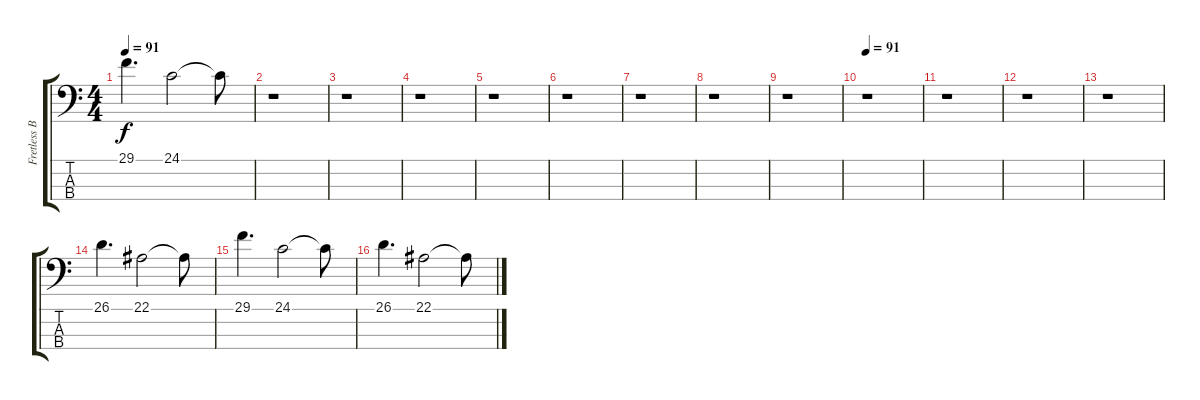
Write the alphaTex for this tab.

\track ("Fretless Bass" "Fretless B") {instrument fretlessbass}
\staff {score tabs}
\tuning (C-1 G2 D2 A1) {hide}
\ts (4 4)
\tempo 91
\clef f4
\ks c
29.1.4{d dy f} 24.1.2 24.1{t}.8 |
r.1 |
r.1 |
r.1 |
r.1 |
r.1 |
r.1 |
r.1 |
r.1 |
\tempo 91
r.1 |
r.1 |
r.1 |
r.1 |
26.1.4{d} 22.1.2 22.1{t}.8 |
29.1.4{d} 24.1.2 24.1{t}.8 |
26.1.4{d} 22.1.2 22.1{t}.8
